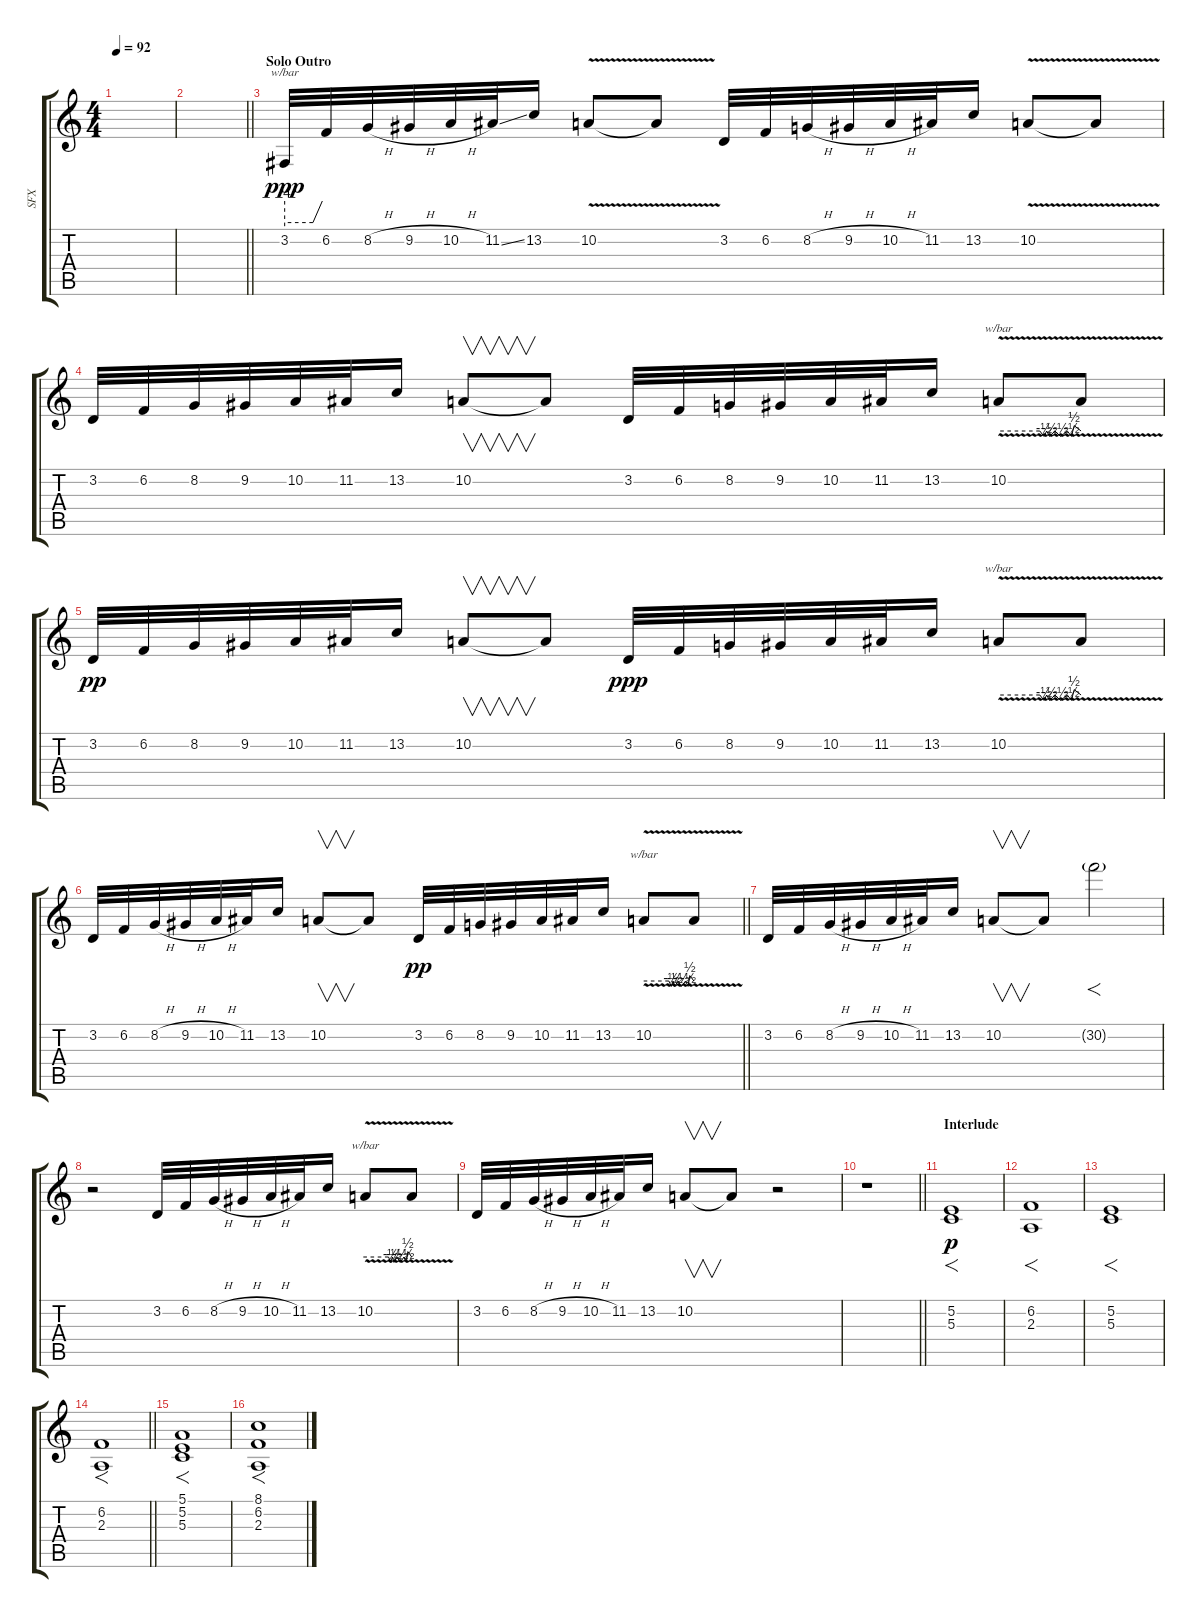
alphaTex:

\track ("SFX" "SFX") {instrument fx7echoes}
\staff {score tabs}
\tuning (E4 B3 G3 D3 A2 E2) {hide}
\ts (4 4)
\tempo 92
\clef g2
\ks c
|
\barLineRight lightlight
|
\section ("" "Solo Outro")
3.2.32{tbe (custom default 0 -16 45 -16 60 0) dy ppp instrument guitarharmonics} 6.2.32 8.2{h}.32 9.2{h}.32 10.2{h}.32 11.2{ss}.32 13.2.16 10.2{v}.8 10.2{t}.8 3.2.32 6.2.32 8.2{h}.32 9.2{h}.32 10.2{h}.32 11.2.32 13.2.16 10.2{v}.8 10.2{t}.8 |
3.2.32 6.2.32 8.2.32 9.2.32 10.2.32 11.2.32 13.2.16 10.2.8{v} 10.2{t}.8 3.2.32 6.2.32 8.2.32 9.2.32 10.2.32 11.2.32 13.2.16 10.2{v}.8{tbe (custom default 0 0 30 0 33 -2 35 0 37 -2 41 0 45 -2 50 0 53 -2 55 2 60 0)} 10.2{t}.8 |
3.2.32{dy pp} 6.2.32 8.2.32 9.2.32 10.2.32 11.2.32 13.2.16 10.2.8{v} 10.2{t}.8 3.2.32{dy ppp} 6.2.32 8.2.32 9.2.32 10.2.32 11.2.32 13.2.16 10.2{v}.8{tbe (custom default 0 0 30 0 33 -2 35 0 37 -2 41 0 45 -2 50 0 53 -2 55 2 60 0)} 10.2{t}.8 |
\barLineRight lightlight
3.2.32 6.2.32 8.2{h}.32 9.2{h}.32 10.2{h}.32 11.2.32 13.2.16 10.2.8{v} 10.2{t}.8 3.2.32{dy pp} 6.2.32 8.2.32 9.2.32 10.2.32 11.2.32 13.2.16 10.2{v}.8{tbe (custom default 0 0 30 0 33 -2 35 0 37 -2 41 0 45 -2 50 0 53 -2 55 2 60 0)} 10.2{t}.8 |
\section ("" "")
3.2.32 6.2.32 8.2{h}.32 9.2{h}.32 10.2{h}.32 11.2.32 13.2.16 10.2.8{v} 10.2{t}.8 30.2{g}.2{f} |
r.2 3.2.32 6.2.32 8.2{h}.32 9.2{h}.32 10.2{h}.32 11.2.32 13.2.16 10.2{v}.8{tbe (custom default 0 0 30 0 33 -2 35 0 37 -2 41 0 45 -2 50 0 53 -2 55 2 60 0)} 10.2{t}.8 |
3.2.32 6.2.32 8.2{h}.32 9.2{h}.32 10.2{h}.32 11.2.32 13.2.16 10.2.8{v} 10.2{t}.8 r.2 |
\barLineRight lightlight
r.1 |
\section ("" "Interlude")
(5.2 5.3).1{f dy p balance 16 instrument choiraahs} |
(6.2 2.3).1{f balance 0 instrument choiraahs} |
(5.2 5.3).1{f balance 16 instrument choiraahs} |
\barLineRight lightlight
(6.2 2.3).1{f balance 0 instrument choiraahs} |
\section ("" "")
(5.1 5.2 5.3).1{f balance 16 instrument choiraahs} |
(8.1 6.2 2.3).1{f balance 0 instrument choiraahs}
